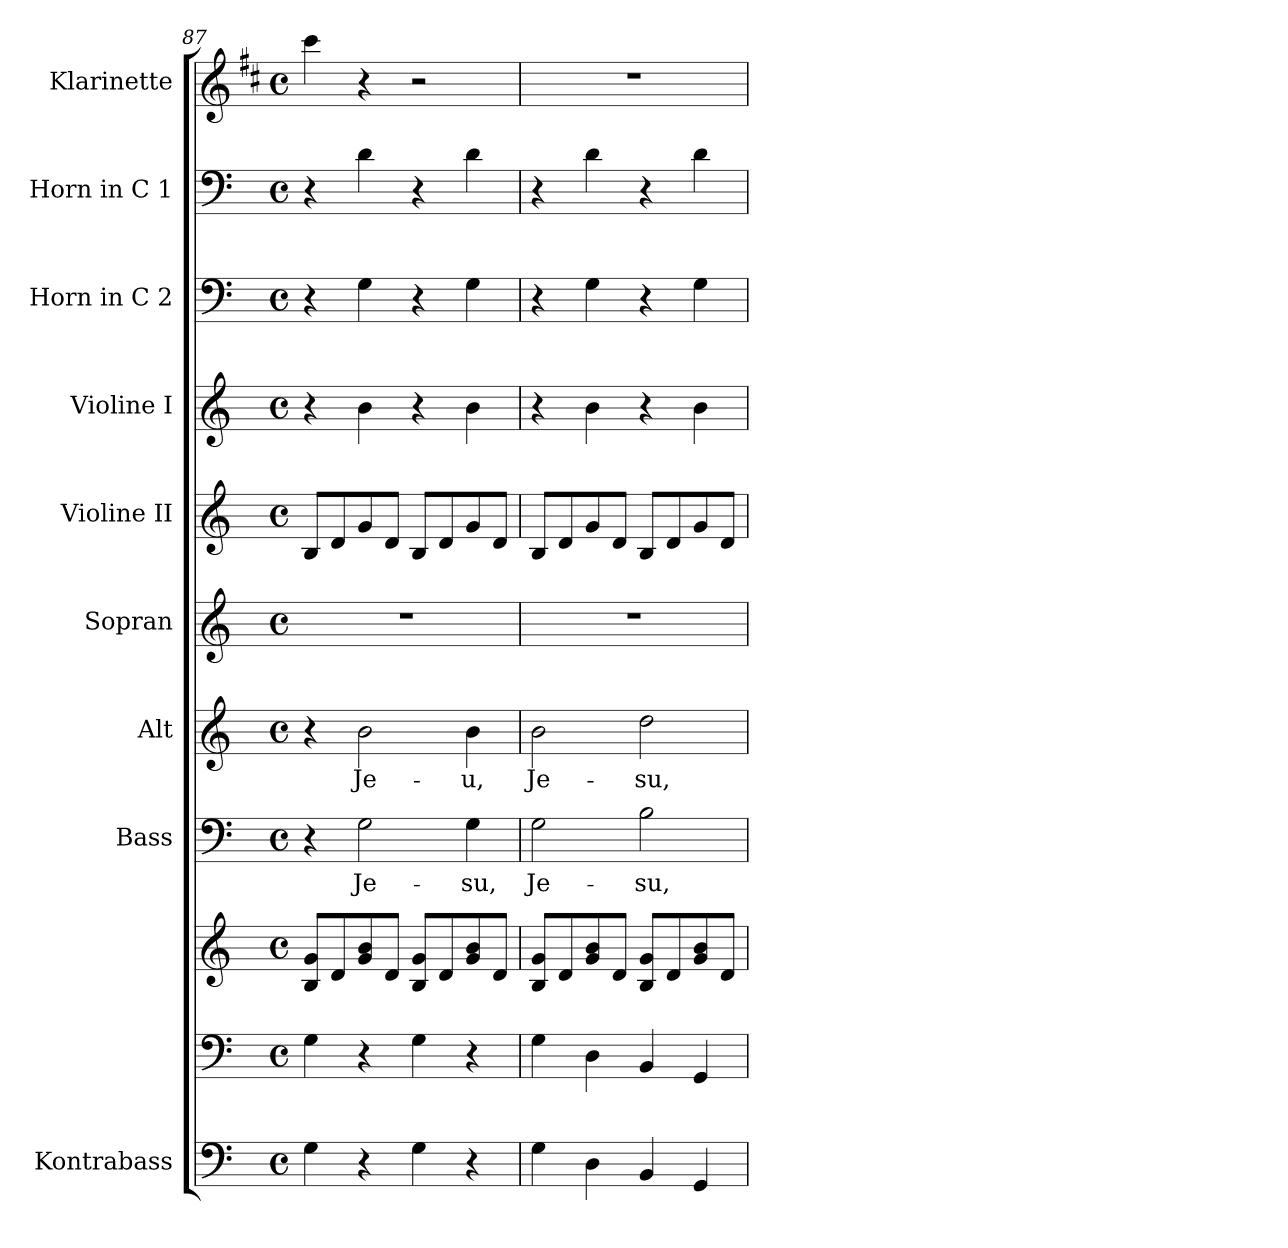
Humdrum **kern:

**kern	**kern	**kern	**kern	**text	**kern	**text	**kern	**kern	**kern	**kern	**kern	**kern
*part10	*part9	*part9	*part8	*part8	*part7	*part7	*part6	*part5	*part4	*part3	*part2	*part1
*staff11	*staff10	*staff9	*staff8	*staff8	*staff7	*staff7	*staff6	*staff5	*staff4	*staff3	*staff2	*staff1
*I"Kontrabass	*	*	*I"Bass	*	*I"Alt	*	*I"Sopran	*I"Violine II	*I"Violine I	*I"Horn in C 2	*I"Horn in C 1	*I"Klarinette
*I'Kb.	*	*	*I'B.	*	*I'A.	*	*I'S.	*I'Vl. II	*I'Vl. I	*I'Horn 2	*I'Horn 1	*I'Kl.
*clefF4	*clefF4	*clefG2	*clefF4	*	*clefG2	*	*clefG2	*clefG2	*clefG2	*clefF4	*clefF4	*clefG2
*ITrd7c12	*	*	*	*	*	*	*	*	*	*	*	*ITrd1c2
*k[]	*k[]	*k[]	*k[]	*	*k[]	*	*k[]	*k[]	*k[]	*k[]	*k[]	*k[]
*C:	*C:	*C:	*C:	*	*C:	*	*C:	*C:	*C:	*C:	*C:	*C:
*M4/4	*M4/4	*M4/4	*M4/4	*	*M4/4	*	*M4/4	*M4/4	*M4/4	*M4/4	*M4/4	*M4/4
*met(c)	*met(c)	*met(c)	*met(c)	*	*met(c)	*	*met(c)	*met(c)	*met(c)	*met(c)	*met(c)	*met(c)
=87	=87	=87	=87	=87	=87	=87	=87	=87	=87	=87	=87	=87
4GG\	4G\	8B/ 8g/L	4r	.	4r	.	1r	8B/L	4r	4r	4r	4bb\
.	.	8d/	.	.	.	.	.	8d/	.	.	.	.
!	!	!	!	!LO:LY:b	!	!LO:LY:b	!	!	!	!	!	!
4r	4r	8g/ 8b/	2G\	Je-	2b\	Je-	.	8g/	4b\	4G\	4d\	4r
.	.	8d/J	.	.	.	.	.	8d/J	.	.	.	.
4GG\	4G\	8B/ 8g/L	.	.	.	.	.	8B/L	4r	4r	4r	2r
.	.	8d/	.	.	.	.	.	8d/	.	.	.	.
!	!	!	!	!LO:LY:b	!	!LO:LY:b	!	!	!	!	!	!
4r	4r	8g/ 8b/	4G\	-su,	4b\	-u,	.	8g/	4b\	4G\	4d\	.
.	.	8d/J	.	.	.	.	.	8d/J	.	.	.	.
=88	=88	=88	=88	=88	=88	=88	=88	=88	=88	=88	=88	=88
!	!	!	!	!LO:LY:b	!	!LO:LY:b	!	!	!	!	!	!
4GG\	4G\	8B/ 8g/L	2G\	Je-	2b\	Je-	1r	8B/L	4r	4r	4r	1r
.	.	8d/	.	.	.	.	.	8d/	.	.	.	.
4DD\	4D\	8g/ 8b/	.	.	.	.	.	8g/	4b\	4G\	4d\	.
.	.	8d/J	.	.	.	.	.	8d/J	.	.	.	.
!	!	!	!	!LO:LY:b	!	!LO:LY:b	!	!	!	!	!	!
4BBB/	4BB/	8B/ 8g/L	2B\	-su,	2dd\	-su,	.	8B/L	4r	4r	4r	.
.	.	8d/	.	.	.	.	.	8d/	.	.	.	.
4GGG/	4GG/	8g/ 8b/	.	.	.	.	.	8g/	4b\	4G\	4d\	.
.	.	8d/J	.	.	.	.	.	8d/J	.	.	.	.
=	=	=	=	=	=	=	=	=	=	=	=	=
*-	*-	*-	*-	*-	*-	*-	*-	*-	*-	*-	*-	*-
